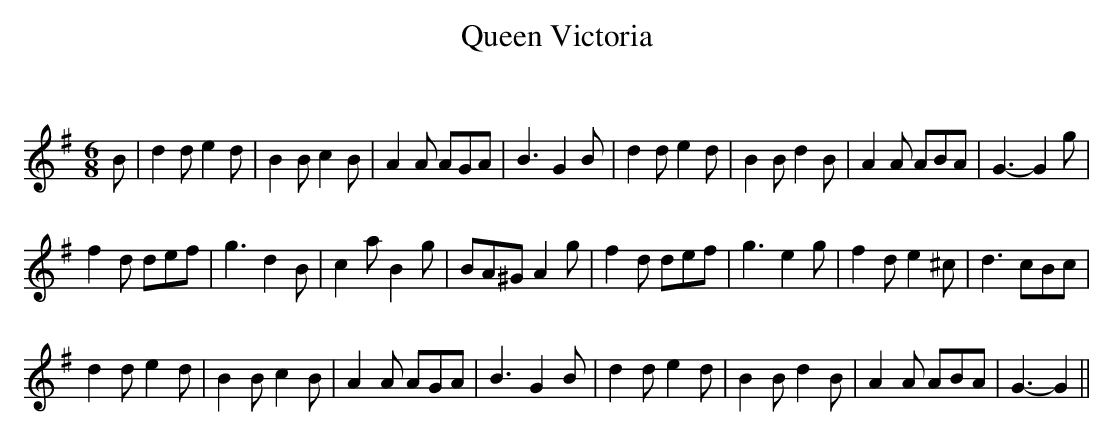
X:1
T: Queen Victoria
C:
Q:180
K:G
M:6/8
L:1/16
B2|d4d2 e4d2|B4B2 c4B2|A4A2 A2G2A2|B6 G4B2|d4d2 e4d2|B4B2 d4B2|A4A2 A2B2A2|G6-G4g2|
f4d2 d2e2f2|g6 d4B2|c4a2 B4g2|B2A2^G2 A4g2|f4d2 d2e2f2|g6 e4g2|f4d2 e4^c2|d6 c2B2c2|
d4d2 e4d2|B4B2 c4B2|A4A2 A2G2A2|B6 G4B2|d4d2 e4d2|B4B2 d4B2|A4A2 A2B2A2|G6-G4||
